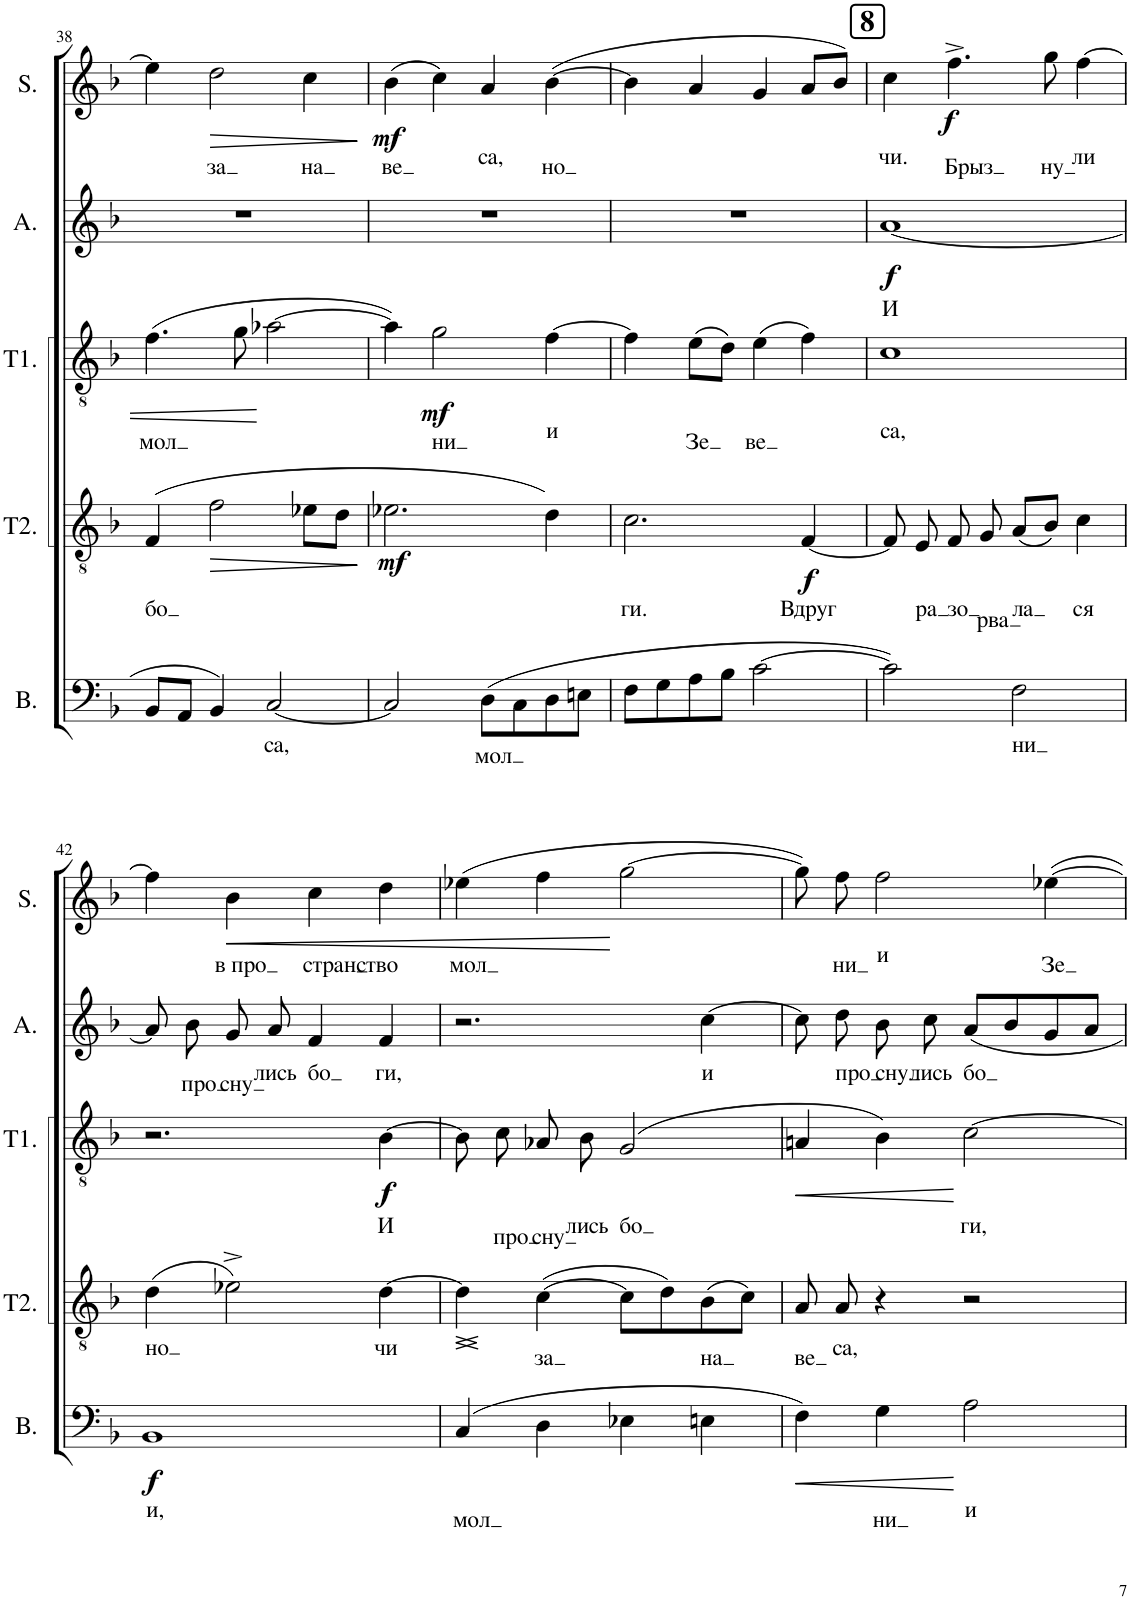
**kern	**text	**dynam	**kern	**text	**dynam	**kern	**text	**dynam	**kern	**text	**dynam	**kern	**text	**dynam
*part5	*part5	*part5	*part4	*part4	*part4	*part3	*part3	*part3	*part2	*part2	*part2	*part1	*part1	*part1
*staff5	*staff5	*staff5	*staff4	*staff4	*staff4	*staff3	*staff3	*staff3	*staff2	*staff2	*staff2	*staff1	*staff1	*staff1
*I"Bass	*	*	*I"Tenor 2	*	*	*I"Tenor 1	*	*	*I"Alto	*	*	*I"Soprano	*	*
*I'B.	*	*	*I'T2.	*	*	*I'T1.	*	*	*I'A.	*	*	*I'S.	*	*
!!LO:PB:g=z
*clefF4	*	*	*clefGv2	*	*	*clefGv2	*	*	*clefG2	*	*	*clefG2	*	*
*k[b-]	*	*	*k[b-]	*	*	*k[b-]	*	*	*k[b-]	*	*	*k[b-]	*	*
*M4/4	*	*	*M4/4	*	*	*M4/4	*	*	*M4/4	*	*	*M4/4	*	*
*met(c)	*	*	*met(c)	*	*	*met(c)	*	*	*met(c)	*	*	*met(c)	*	*
=38	=38	=38	=38	=38	=38	=38	=38	=38	=38	=38	=38	=38	=38	=38
!	!	!	!	!LO:LY:b	!	!	!LO:LY:b	!	!	!	!	!	!	!
8BB-/L	.	.	(4F/	бо	.	(4.f\	мол	.	1r	.	.	4ee-\]	.	.
8AA/J	.	.	.	.	.	.	.	.	.	.	.	.	.	.
!	!	!	!	!	!LO:HP:b	!	!	!	!	!	!	!	!LO:LY:b	!LO:HP:b
4BB-/	.	.	2f\	.	>	.	.	.	.	.	.	2dd\	за	>
.	.	.	.	.	.	8g\	.	.	.	.	.	.	.	.
!	!LO:LY:b	!	!	!	!	!	!	!	!	!	!	!	!	!
[2C/	са,	.	.	.	.	[2a-X\	.	.	.	.	.	.	.	.
!	!	!	!	!	!	!	!	!	!	!	!	!	!LO:LY:b	!
.	.	.	8e-X\L	.	.	.	.	.	.	.	.	4cc\	на	.
.	.	.	8d\J	.	.	.	.	.	.	.	.	.	.	.
.	.	.	.	.	]	.	.	.	.	.	.	.	.	]
=39	=39	=39	=39	=39	=39	=39	=39	=39	=39	=39	=39	=39	=39	=39
!	!	!	!	!	!LO:DY:b	!	!	!	!	!	!	!	!LO:LY:b	!LO:DY:b
2C/]	.	.	2.e-X\	.	mf	4a-\])	.	.	1r	.	.	(4b-\	ве	mf
!	!	!	!	!	!	!	!LO:LY:b	!LO:DY:b	!	!	!	!	!	!
.	.	.	.	.	.	2g\	ни	mf	.	.	.	4cc\)	.	.
!	!LO:LY:b	!	!	!	!	!	!	!	!	!	!	!	!LO:LY:b	!
(8D\L	мол	.	.	.	.	.	.	.	.	.	.	4a/	са,	.
8C\	.	.	.	.	.	.	.	.	.	.	.	.	.	.
!	!	!	!	!	!	!	!LO:LY:b	!	!	!	!	!	!LO:LY:b	!
8D\	.	.	4d\)	.	.	[4f\	и	.	.	.	.	([4b-\	но	.
8En\J	.	.	.	.	.	.	.	.	.	.	.	.	.	.
=40	=40	=40	=40	=40	=40	=40	=40	=40	=40	=40	=40	=40	=40	=40
!	!	!	!	!LO:LY:b	!	!	!	!	!	!	!	!	!	!
8F\L	.	.	2.c\	ги.	.	4f\]	.	.	1r	.	.	4b-\]	.	.
8G\	.	.	.	.	.	.	.	.	.	.	.	.	.	.
!	!	!	!	!	!	!	!LO:LY:b	!	!	!	!	!	!	!
8A\	.	.	.	.	.	(8e\L	Зе	.	.	.	.	4a/	.	.
8B-\J	.	.	.	.	.	8d\J)	.	.	.	.	.	.	.	.
!	!	!	!	!	!	!	!LO:LY:b	!	!	!	!	!	!	!
[2c\	.	.	.	.	.	(4e\	ве	.	.	.	.	4g/	.	.
!	!	!	!	!LO:LY:b	!LO:DY:b	!	!	!	!	!	!	!	!	!
.	.	.	[4F/	Вдруг	f	4f\)	.	.	.	.	.	8a/L	.	.
.	.	.	.	.	.	.	.	.	.	.	.	8b-/J)	.	.
!!LO:REH:place=s1:a:B:cj:fs=14:t=8
=41	=41	=41	=41	=41	=41	=41	=41	=41	=41	=41	=41	=41	=41	=41
!	!	!	!	!	!	!	!LO:LY:b	!	!	!LO:LY:b	!LO:DY:b	!	!LO:LY:b	!
2c\])	.	.	8F/]	.	.	1c	са,	.	[1a	И	f	4cc\	чи.	.
!	!	!	!	!LO:LY:b	!	!	!	!	!	!	!	!	!	!
.	.	.	8E/	ра	.	.	.	.	.	.	.	.	.	.
!	!	!	!	!LO:LY:b	!	!	!	!	!	!	!	!	!LO:LY:b	!LO:DY:b
.	.	.	8F/	зо	.	.	.	.	.	.	.	4.ff^\	Брыз	f
!	!	!	!	!LO:LY:b	!	!	!	!	!	!	!	!	!	!
.	.	.	8G/	рва	.	.	.	.	.	.	.	.	.	.
!	!LO:LY:b	!	!	!LO:LY:b	!	!	!	!	!	!	!	!	!	!
2F\	ни	.	(8A/L	ла	.	.	.	.	.	.	.	.	.	.
!	!	!	!	!	!	!	!	!	!	!	!	!	!LO:LY:b	!
.	.	.	8B-/J)	.	.	.	.	.	.	.	.	8gg\	ну	.
!	!	!	!	!LO:LY:b	!	!	!	!	!	!	!	!	!LO:LY:b	!
.	.	.	4c\	ся	.	.	.	.	.	.	.	[4ff\	ли	.
!!LO:LB:g=z
=42	=42	=42	=42	=42	=42	=42	=42	=42	=42	=42	=42	=42	=42	=42
!	!LO:LY:b	!LO:DY:b	!	!LO:LY:b	!	!	!	!	!	!	!	!	!	!
1BB-	и,	f	(4d\	но	.	2.r	.	.	8a/]	.	.	4ff\]	.	.
!	!	!	!	!	!	!	!	!	!	!LO:LY:b	!	!	!	!
.	.	.	.	.	.	.	.	.	8b-\	про	.	.	.	.
!	!	!	!	!	!	!	!	!	!	!LO:LY:b	!	!	!LO:LY:b	!LO:HP:b
.	.	.	2e-X^\)	.	.	.	.	.	8g/	сну	.	4b-\	в про	<
!	!	!	!	!	!	!	!	!	!	!LO:LY:b	!	!	!	!
.	.	.	.	.	.	.	.	.	8a/	лись	.	.	.	.
!	!	!	!	!	!	!	!	!	!	!LO:LY:b	!	!	!LO:LY:b	!
.	.	.	.	.	.	.	.	.	4f/	бо	.	4cc\	стран	.
!	!	!	!	!LO:LY:b	!	!	!LO:LY:b	!LO:DY:b	!	!LO:LY:b	!	!	!LO:LY:b	!
.	.	.	[4d\	чи	.	[4B-\	И	f	4f/	ги,	.	4dd\	ство	.
=43	=43	=43	=43	=43	=43	=43	=43	=43	=43	=43	=43	=43	=43	=43
!	!LO:LY:b	!	!	!	!LO:HP:b	!	!	!	!	!	!	!	!	!
!	!	!	!	!	!LO:HP:n=1:b	!	!	!	!	!	!	!	!LO:LY:b	!
(4C/	мол	.	4d\]	.	< >	8B-\]	.	.	2.r	.	.	(4ee-X\	мол	.
!	!	!	!	!	!	!	!LO:LY:b	!	!	!	!	!	!	!
.	.	.	.	.	.	8c\	про	.	.	.	.	.	.	.
!	!	!	!	!LO:LY:b	!	!	!LO:LY:b	!	!	!	!	!	!	!
4D\	.	.	([4c\	за	[	8A-X/	сну	.	.	.	.	4ff\	.	.
!	!	!	!	!	!	!	!LO:LY:b	!	!	!	!	!	!	!
.	.	.	.	.	.	8B-\	лись	.	.	.	.	.	.	.
!	!	!	!	!	!	!	!LO:LY:b	!	!	!	!	!	!	!
4E-X\	.	.	8c\L]	.	]	(2G/	бо	.	.	.	.	[2gg\	.	[
.	.	.	8d\)	.	.	.	.	.	.	.	.	.	.	.
!	!	!	!	!LO:LY:b	!	!	!	!	!	!LO:LY:b	!	!	!	!
4En\	.	.	(8B-\	на	.	.	.	.	[4cc\	и	.	.	.	.
.	.	.	8c\J)	.	.	.	.	.	.	.	.	.	.	.
=44	=44	=44	=44	=44	=44	=44	=44	=44	=44	=44	=44	=44	=44	=44
!	!	!LO:HP:b	!	!LO:LY:b	!	!	!	!LO:HP:b	!	!	!	!	!	!
4F\)	.	<	8A/	ве	.	4An/	.	<	8cc\]	.	.	8gg\])	.	.
!	!	!	!	!LO:LY:b	!	!	!	!	!	!LO:LY:b	!	!	!LO:LY:b	!
.	.	.	8A/	са,	.	.	.	.	8dd\	про	.	8ff\	ни	.
!	!LO:LY:b	!	!	!	!	!	!	!	!	!LO:LY:b	!	!	!LO:LY:b	!
4G\	ни	.	4r	.	.	4B-\)	.	.	8b-\	сну	.	2ff\	и	.
!	!	!	!	!	!	!	!	!	!	!LO:LY:b	!	!	!	!
.	.	.	.	.	.	.	.	.	8cc\	лись	.	.	.	.
!	!LO:LY:b	!	!	!	!	!	!LO:LY:b	!	!	!LO:LY:b	!	!	!	!
2A\	и	[	2r	.	.	[2c\	ги,	[	8a/L	бо	.	.	.	.
.	.	.	.	.	.	.	.	.	8b-/	.	.	.	.	.
!	!	!	!	!	!	!	!	!	!	!	!	!	!LO:LY:b	!
.	.	.	.	.	.	.	.	.	8g/	.	.	[4ee-X\	Зе	.
.	.	.	.	.	.	.	.	.	8a/J	.	.	.	.	.
=	=	=	=	=	=	=	=	=	=	=	=	=	=	=
*-	*-	*-	*-	*-	*-	*-	*-	*-	*-	*-	*-	*-	*-	*-
